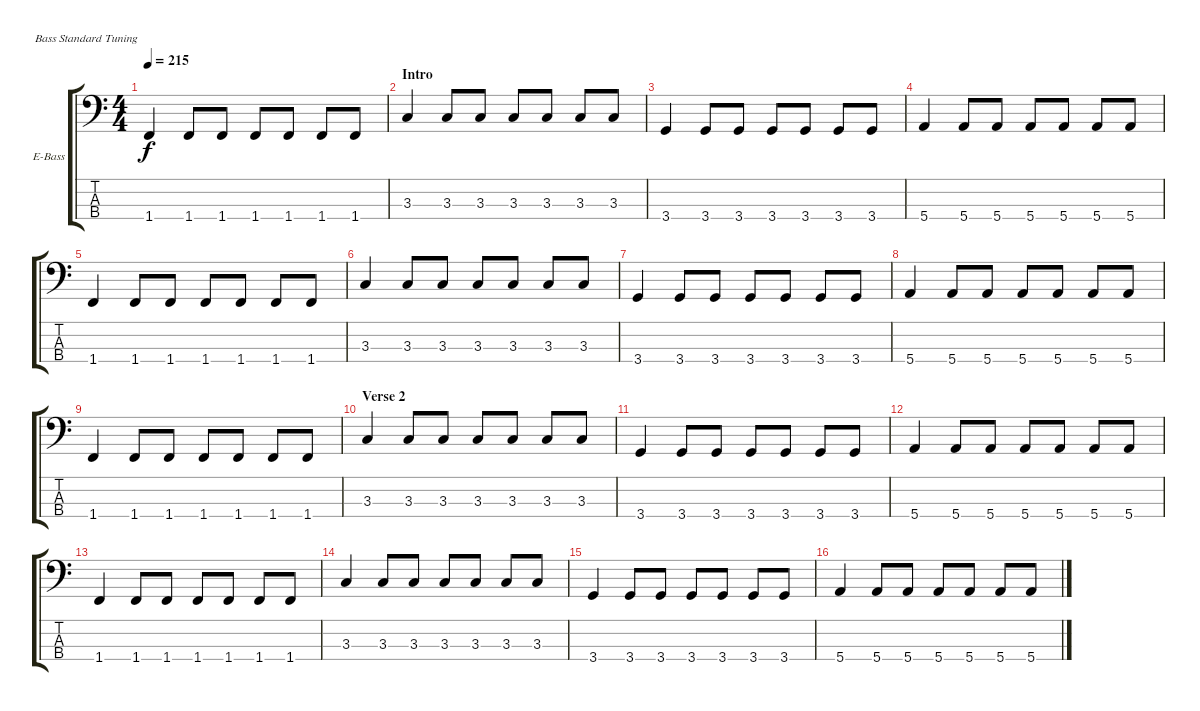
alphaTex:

\bracketExtendMode groupsimilarinstruments
\firstSystemTrackNameOrientation horizontal
\otherSystemsTrackNameOrientation horizontal
\track ("Electric Bass" "E-Bass") {instrument electricbassfinger}
\staff {score tabs}
\tuning (G2 D2 A1 E1)
\ts (4 4)
\tempo 215
\clef f4
\ks c
1.4.4{dy f} 1.4.8 1.4.8 1.4.8 1.4.8 1.4.8 1.4.8 |
\section ("" "Intro")
3.3.4 3.3.8 3.3.8 3.3.8 3.3.8 3.3.8 3.3.8 |
3.4.4 3.4.8 3.4.8 3.4.8 3.4.8 3.4.8 3.4.8 |
5.4.4 5.4.8 5.4.8 5.4.8 5.4.8 5.4.8 5.4.8 |
1.4.4 1.4.8 1.4.8 1.4.8 1.4.8 1.4.8 1.4.8 |
3.3.4 3.3.8 3.3.8 3.3.8 3.3.8 3.3.8 3.3.8 |
3.4.4 3.4.8 3.4.8 3.4.8 3.4.8 3.4.8 3.4.8 |
5.4.4 5.4.8 5.4.8 5.4.8 5.4.8 5.4.8 5.4.8 |
1.4.4 1.4.8 1.4.8 1.4.8 1.4.8 1.4.8 1.4.8 |
\section ("" "Verse 2")
3.3.4 3.3.8 3.3.8 3.3.8 3.3.8 3.3.8 3.3.8 |
3.4.4 3.4.8 3.4.8 3.4.8 3.4.8 3.4.8 3.4.8 |
5.4.4 5.4.8 5.4.8 5.4.8 5.4.8 5.4.8 5.4.8 |
1.4.4 1.4.8 1.4.8 1.4.8 1.4.8 1.4.8 1.4.8 |
3.3.4 3.3.8 3.3.8 3.3.8 3.3.8 3.3.8 3.3.8 |
3.4.4 3.4.8 3.4.8 3.4.8 3.4.8 3.4.8 3.4.8 |
5.4.4 5.4.8 5.4.8 5.4.8 5.4.8 5.4.8 5.4.8
